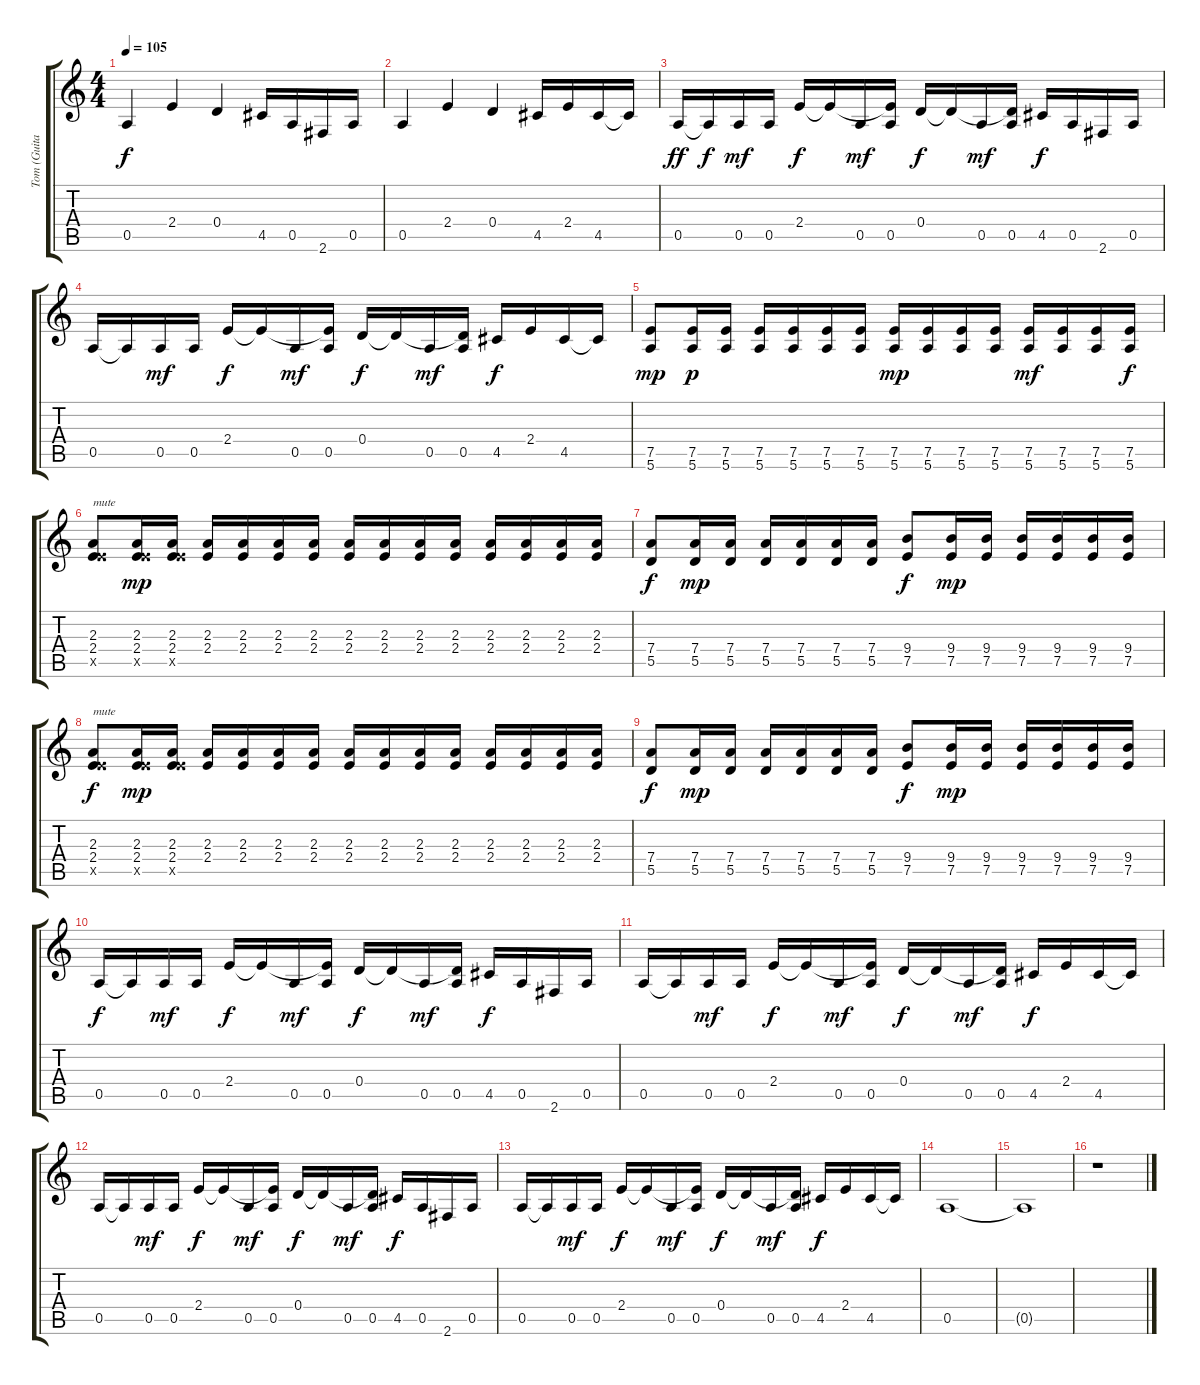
\track ("Tom (Guitar)" "Tom (Guita") {instrument distortionguitar}
\staff {score tabs}
\tuning (E4 B3 G3 D3 A2 E2) {hide}
\ts (4 4)
\tempo 105
\clef g2
\ks c
0.5.4{dy f instrument distortionguitar} 2.4.4 0.4.4 4.5.16 0.5.16 2.6.16 0.5.16 |
0.5.4 2.4.4 0.4.4 4.5.16 2.4.16 4.5.16 4.5{t}.16 |
0.5.16{dy ff} 0.5{t}.16{dy f} 0.5.16{dy mf} 0.5.16 2.4.16{dy f} 2.4{t}.16 0.5.16{dy mf} (2.4{t} 0.5).16 0.4.16{dy f} 0.4{t}.16 0.5.16{dy mf} (0.4{t} 0.5).16 4.5.16{dy f} 0.5.16 2.6.16 0.5.16 |
0.5.16 0.5{t}.16 0.5.16{dy mf} 0.5.16 2.4.16{dy f} 2.4{t}.16 0.5.16{dy mf} (2.4{t} 0.5).16 0.4.16{dy f} 0.4{t}.16 0.5.16{dy mf} (0.4{t} 0.5).16 4.5.16{dy f} 2.4.16 4.5.16 4.5{t}.16 |
(7.5 5.6).8{dy mp} (7.5 5.6).16{dy p} (7.5 5.6).16 (7.5 5.6).16 (7.5 5.6).16 (7.5 5.6).16 (7.5 5.6).16 (7.5 5.6).16{dy mp} (7.5 5.6).16 (7.5 5.6).16 (7.5 5.6).16 (7.5 5.6).16{dy mf} (7.5 5.6).16 (7.5 5.6).16 (7.5 5.6).16{dy f} |
(2.3 2.4 7.5{x}).8{txt "mute"} (2.3 2.4 7.5{x}).16{dy mp} (2.3 2.4 7.5{x}).16 (2.3 2.4).16 (2.3 2.4).16 (2.3 2.4).16 (2.3 2.4).16 (2.3 2.4).16 (2.3 2.4).16 (2.3 2.4).16 (2.3 2.4).16 (2.3 2.4).16 (2.3 2.4).16 (2.3 2.4).16 (2.3 2.4).16 |
(7.4 5.5).8{dy f} (7.4 5.5).16{dy mp} (7.4 5.5).16 (7.4 5.5).16 (7.4 5.5).16 (7.4 5.5).16 (7.4 5.5).16 (9.4 7.5).8{dy f} (9.4 7.5).16{dy mp} (9.4 7.5).16 (9.4 7.5).16 (9.4 7.5).16 (9.4 7.5).16 (9.4 7.5).16 |
(2.3 2.4 7.5{x}).8{txt "mute" dy f} (2.3 2.4 7.5{x}).16{dy mp} (2.3 2.4 7.5{x}).16 (2.3 2.4).16 (2.3 2.4).16 (2.3 2.4).16 (2.3 2.4).16 (2.3 2.4).16 (2.3 2.4).16 (2.3 2.4).16 (2.3 2.4).16 (2.3 2.4).16 (2.3 2.4).16 (2.3 2.4).16 (2.3 2.4).16 |
(7.4 5.5).8{dy f} (7.4 5.5).16{dy mp} (7.4 5.5).16 (7.4 5.5).16 (7.4 5.5).16 (7.4 5.5).16 (7.4 5.5).16 (9.4 7.5).8{dy f} (9.4 7.5).16{dy mp} (9.4 7.5).16 (9.4 7.5).16 (9.4 7.5).16 (9.4 7.5).16 (9.4 7.5).16 |
0.5.16{dy f} 0.5{t}.16 0.5.16{dy mf} 0.5.16 2.4.16{dy f} 2.4{t}.16 0.5.16{dy mf} (2.4{t} 0.5).16 0.4.16{dy f} 0.4{t}.16 0.5.16{dy mf} (0.4{t} 0.5).16 4.5.16{dy f} 0.5.16 2.6.16 0.5.16 |
0.5.16 0.5{t}.16 0.5.16{dy mf} 0.5.16 2.4.16{dy f} 2.4{t}.16 0.5.16{dy mf} (2.4{t} 0.5).16 0.4.16{dy f} 0.4{t}.16 0.5.16{dy mf} (0.4{t} 0.5).16 4.5.16{dy f} 2.4.16 4.5.16 4.5{t}.16 |
0.5.16 0.5{t}.16 0.5.16{dy mf} 0.5.16 2.4.16{dy f} 2.4{t}.16 0.5.16{dy mf} (2.4{t} 0.5).16 0.4.16{dy f} 0.4{t}.16 0.5.16{dy mf} (0.4{t} 0.5).16 4.5.16{dy f} 0.5.16 2.6.16 0.5.16 |
0.5.16 0.5{t}.16 0.5.16{dy mf} 0.5.16 2.4.16{dy f} 2.4{t}.16 0.5.16{dy mf} (2.4{t} 0.5).16 0.4.16{dy f} 0.4{t}.16 0.5.16{dy mf} (0.4{t} 0.5).16 4.5.16{dy f} 2.4.16 4.5.16 4.5{t}.16 |
0.5.1 |
0.5{t}.1 |
r.1
